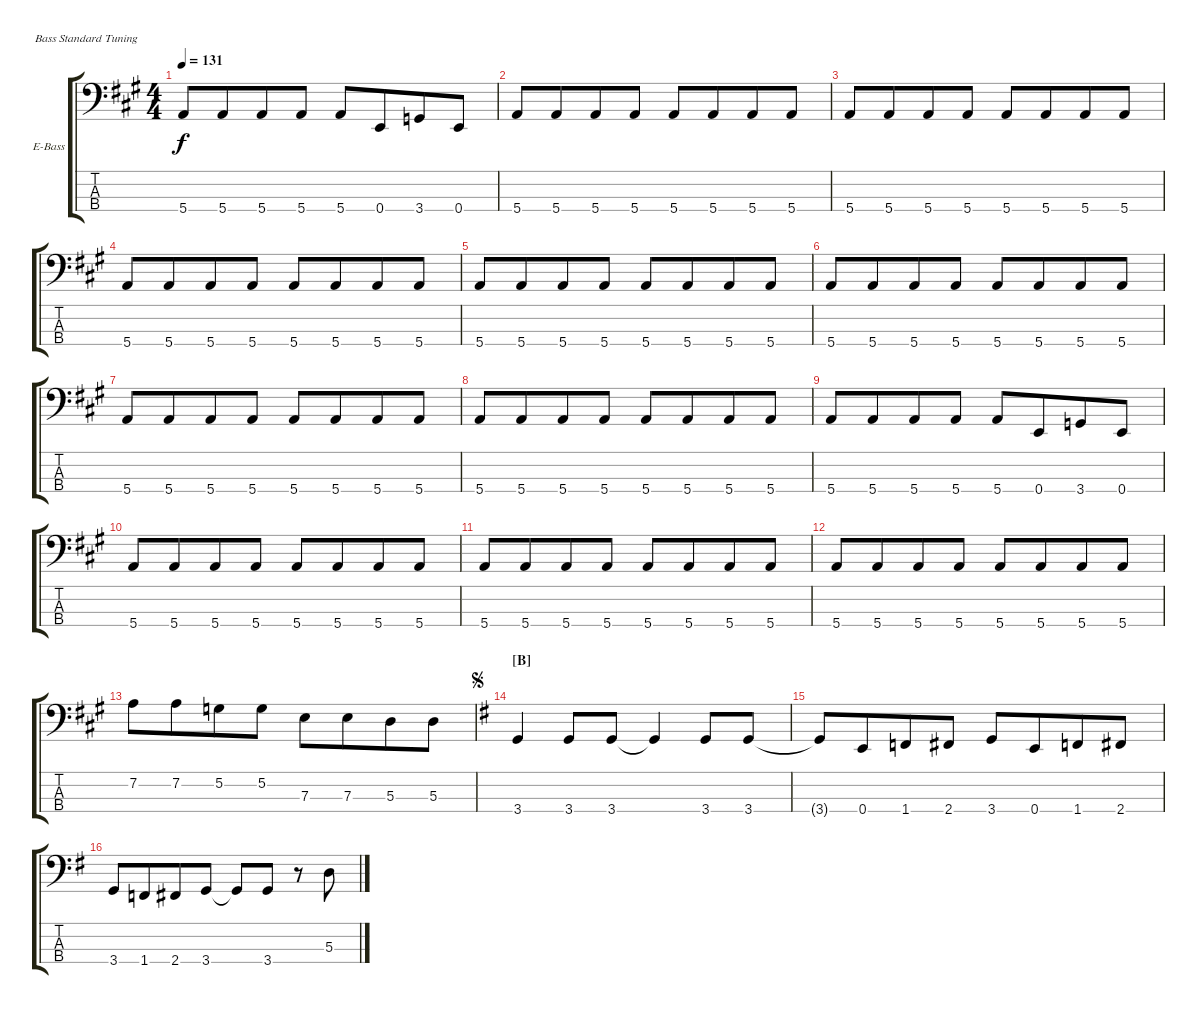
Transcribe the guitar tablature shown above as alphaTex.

\defaultSystemsLayout 4
\bracketExtendMode groupsimilarinstruments
\firstSystemTrackNameOrientation horizontal
\otherSystemsTrackNameOrientation horizontal
\track ("Electric Bass" "E-Bass") {instrument electricbassfinger}
\staff {score tabs}
\tuning (G2 D2 A1 E1)
\ts (4 4)
\tempo 131
\clef f4
\ks a
5.4.8{dy f} 5.4.8{beam merge} 5.4.8 5.4.8 5.4.8 0.4.8{beam merge} 3.4.8 0.4.8 |
5.4.8 5.4.8{beam merge} 5.4.8 5.4.8 5.4.8 5.4.8{beam merge} 5.4.8 5.4.8 |
5.4.8 5.4.8{beam merge} 5.4.8 5.4.8 5.4.8 5.4.8{beam merge} 5.4.8 5.4.8 |
5.4.8 5.4.8{beam merge} 5.4.8 5.4.8 5.4.8 5.4.8{beam merge} 5.4.8 5.4.8 |
5.4.8 5.4.8{beam merge} 5.4.8 5.4.8 5.4.8 5.4.8{beam merge} 5.4.8 5.4.8 |
5.4.8 5.4.8{beam merge} 5.4.8 5.4.8 5.4.8 5.4.8{beam merge} 5.4.8 5.4.8 |
5.4.8 5.4.8{beam merge} 5.4.8 5.4.8 5.4.8 5.4.8{beam merge} 5.4.8 5.4.8 |
5.4.8 5.4.8{beam merge} 5.4.8 5.4.8 5.4.8 5.4.8{beam merge} 5.4.8 5.4.8 |
5.4.8 5.4.8{beam merge} 5.4.8 5.4.8 5.4.8 0.4.8{beam merge} 3.4.8 0.4.8 |
5.4.8 5.4.8{beam merge} 5.4.8 5.4.8 5.4.8 5.4.8{beam merge} 5.4.8 5.4.8 |
5.4.8 5.4.8{beam merge} 5.4.8 5.4.8 5.4.8 5.4.8{beam merge} 5.4.8 5.4.8 |
5.4.8 5.4.8{beam merge} 5.4.8 5.4.8 5.4.8 5.4.8{beam merge} 5.4.8 5.4.8 |
7.2.8 7.2.8{beam merge} 5.2.8 5.2.8 7.3.8 7.3.8{beam merge} 5.3.8 5.3.8 |
\section ("" "[B]")
\jump segno
\ks g
3.4.4 3.4.8 3.4.8 3.4{t}.4 3.4.8 3.4.8 |
3.4{t}.8 0.4.8{beam merge} 1.4.8 2.4.8 3.4.8 0.4.8{beam merge} 1.4.8 2.4.8 |
3.4.8 1.4.8{beam merge} 2.4.8 3.4.8 3.4{t}.8 3.4.8 r.8 5.3.8
